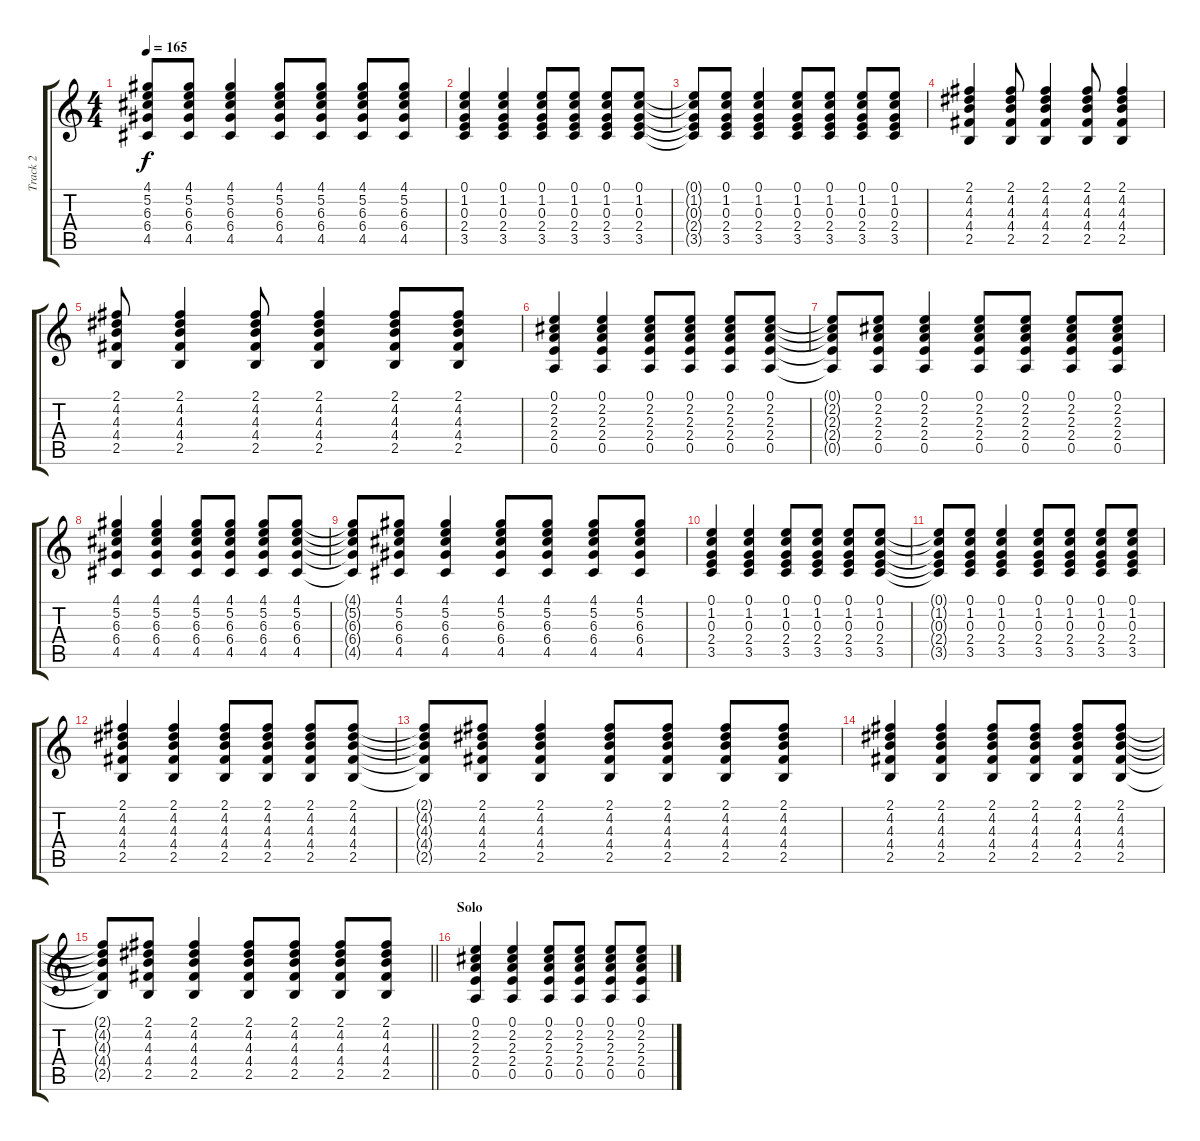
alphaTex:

\track ("Track 2" "Track 2") {instrument acousticguitarsteel}
\staff {score tabs}
\tuning (E4 B3 G3 D3 A2 E2) {hide}
\ts (4 4)
\tempo 165
\clef g2
\ks c
(4.1{t} 5.2{t} 6.3{t} 6.4{t} 4.5{t}).8{dy f} (4.1 5.2 6.3 6.4 4.5).8 (4.1 5.2 6.3 6.4 4.5).4 (4.1 5.2 6.3 6.4 4.5).8 (4.1 5.2 6.3 6.4 4.5).8 (4.1 5.2 6.3 6.4 4.5).8 (4.1 5.2 6.3 6.4 4.5).8 |
(0.1 1.2 0.3 2.4 3.5).4 (0.1 1.2 0.3 2.4 3.5).4 (0.1 1.2 0.3 2.4 3.5).8 (0.1 1.2 0.3 2.4 3.5).8 (0.1 1.2 0.3 2.4 3.5).8 (0.1 1.2 0.3 2.4 3.5).8 |
(0.1{t} 1.2{t} 0.3{t} 2.4{t} 3.5{t}).8 (0.1 1.2 0.3 2.4 3.5).8 (0.1 1.2 0.3 2.4 3.5).4 (0.1 1.2 0.3 2.4 3.5).8 (0.1 1.2 0.3 2.4 3.5).8 (0.1 1.2 0.3 2.4 3.5).8 (0.1 1.2 0.3 2.4 3.5).8 |
(2.1 4.2 4.3 4.4 2.5).4 (2.1 4.2 4.3 4.4 2.5).8 (2.1 4.2 4.3 4.4 2.5).4 (2.1 4.2 4.3 4.4 2.5).8 (2.1 4.2 4.3 4.4 2.5).4 |
(2.1 4.2 4.3 4.4 2.5).8 (2.1 4.2 4.3 4.4 2.5).4 (2.1 4.2 4.3 4.4 2.5).8 (2.1 4.2 4.3 4.4 2.5).4 (2.1 4.2 4.3 4.4 2.5).8 (2.1 4.2 4.3 4.4 2.5).8 |
(0.1 2.2 2.3 2.4 0.5).4 (0.1 2.2 2.3 2.4 0.5).4 (0.1 2.2 2.3 2.4 0.5).8 (0.1 2.2 2.3 2.4 0.5).8 (0.1 2.2 2.3 2.4 0.5).8 (0.1 2.2 2.3 2.4 0.5).8 |
(0.1{t} 2.2{t} 2.3{t} 2.4{t} 0.5{t}).8 (0.1 2.2 2.3 2.4 0.5).8 (0.1 2.2 2.3 2.4 0.5).4 (0.1 2.2 2.3 2.4 0.5).8 (0.1 2.2 2.3 2.4 0.5).8 (0.1 2.2 2.3 2.4 0.5).8 (0.1 2.2 2.3 2.4 0.5).8 |
(4.1 5.2 6.3 6.4 4.5).4 (4.1 5.2 6.3 6.4 4.5).4 (4.1 5.2 6.3 6.4 4.5).8 (4.1 5.2 6.3 6.4 4.5).8 (4.1 5.2 6.3 6.4 4.5).8 (4.1 5.2 6.3 6.4 4.5).8 |
(4.1{t} 5.2{t} 6.3{t} 6.4{t} 4.5{t}).8 (4.1 5.2 6.3 6.4 4.5).8 (4.1 5.2 6.3 6.4 4.5).4 (4.1 5.2 6.3 6.4 4.5).8 (4.1 5.2 6.3 6.4 4.5).8 (4.1 5.2 6.3 6.4 4.5).8 (4.1 5.2 6.3 6.4 4.5).8 |
(0.1 1.2 0.3 2.4 3.5).4 (0.1 1.2 0.3 2.4 3.5).4 (0.1 1.2 0.3 2.4 3.5).8 (0.1 1.2 0.3 2.4 3.5).8 (0.1 1.2 0.3 2.4 3.5).8 (0.1 1.2 0.3 2.4 3.5).8 |
(0.1{t} 1.2{t} 0.3{t} 2.4{t} 3.5{t}).8 (0.1 1.2 0.3 2.4 3.5).8 (0.1 1.2 0.3 2.4 3.5).4 (0.1 1.2 0.3 2.4 3.5).8 (0.1 1.2 0.3 2.4 3.5).8 (0.1 1.2 0.3 2.4 3.5).8 (0.1 1.2 0.3 2.4 3.5).8 |
(2.1 4.2 4.3 4.4 2.5).4 (2.1 4.2 4.3 4.4 2.5).4 (2.1 4.2 4.3 4.4 2.5).8 (2.1 4.2 4.3 4.4 2.5).8 (2.1 4.2 4.3 4.4 2.5).8 (2.1 4.2 4.3 4.4 2.5).8 |
(2.1{t} 4.2{t} 4.3{t} 4.4{t} 2.5{t}).8 (2.1 4.2 4.3 4.4 2.5).8 (2.1 4.2 4.3 4.4 2.5).4 (2.1 4.2 4.3 4.4 2.5).8 (2.1 4.2 4.3 4.4 2.5).8 (2.1 4.2 4.3 4.4 2.5).8 (2.1 4.2 4.3 4.4 2.5).8 |
(2.1 4.2 4.3 4.4 2.5).4 (2.1 4.2 4.3 4.4 2.5).4 (2.1 4.2 4.3 4.4 2.5).8 (2.1 4.2 4.3 4.4 2.5).8 (2.1 4.2 4.3 4.4 2.5).8 (2.1 4.2 4.3 4.4 2.5).8 |
\barLineRight lightlight
(2.1{t} 4.2{t} 4.3{t} 4.4{t} 2.5{t}).8 (2.1 4.2 4.3 4.4 2.5).8 (2.1 4.2 4.3 4.4 2.5).4 (2.1 4.2 4.3 4.4 2.5).8 (2.1 4.2 4.3 4.4 2.5).8 (2.1 4.2 4.3 4.4 2.5).8 (2.1 4.2 4.3 4.4 2.5).8 |
\section ("" "Solo")
(0.1 2.2 2.3 2.4 0.5).4 (0.1 2.2 2.3 2.4 0.5).4 (0.1 2.2 2.3 2.4 0.5).8 (0.1 2.2 2.3 2.4 0.5).8 (0.1 2.2 2.3 2.4 0.5).8 (0.1 2.2 2.3 2.4 0.5).8
